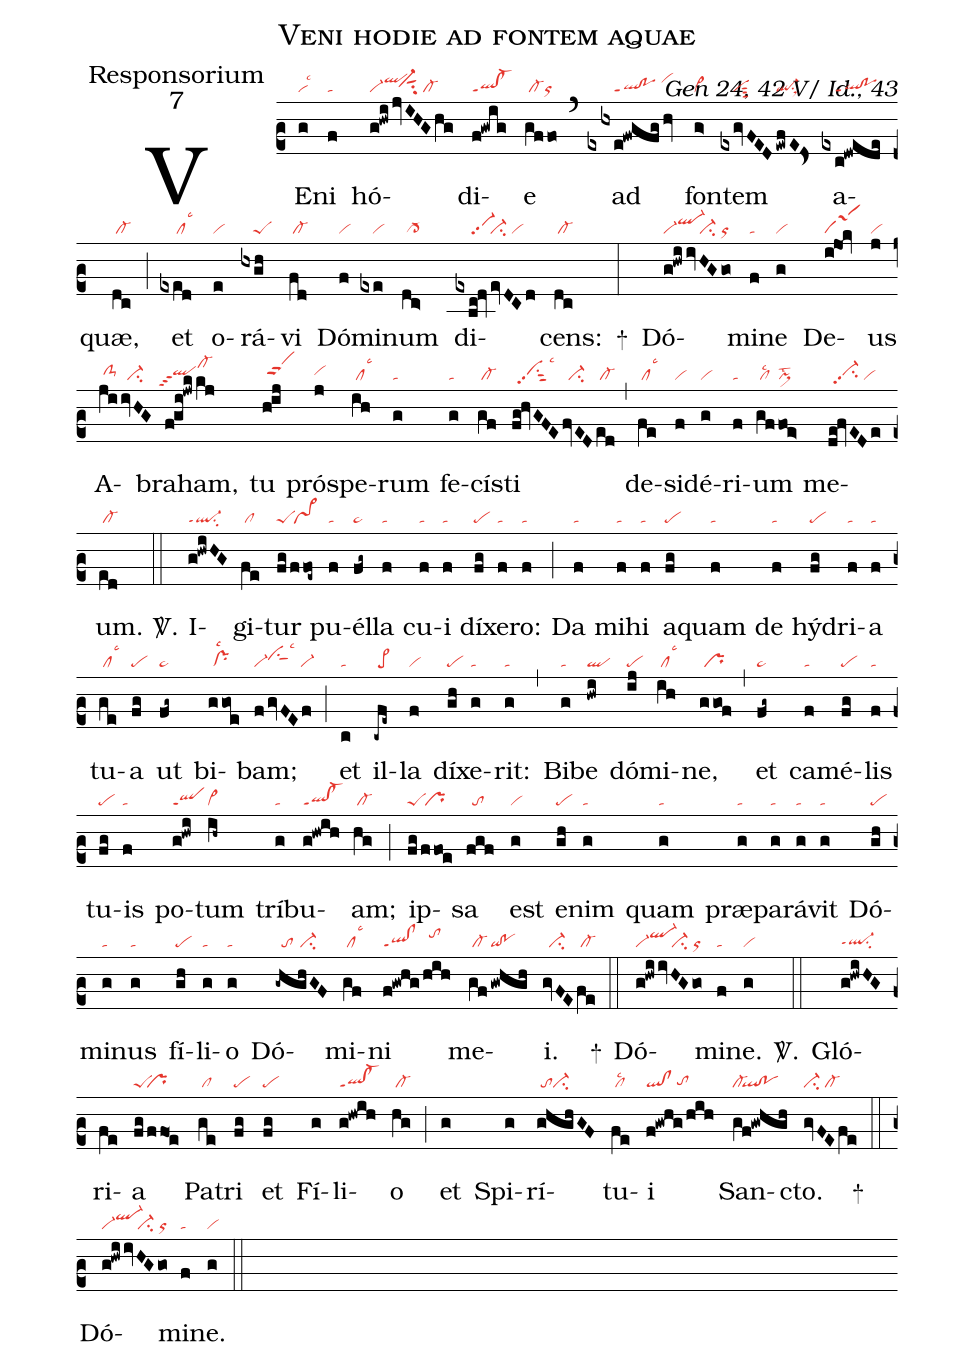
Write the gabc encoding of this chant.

name:Veni hodie ad fontem aquae;
office-part:Responsorium;
mode:7;
commentary:Gen 24, 42 V/ Id., 43;
nabc-lines:1;
%%
(c2)
VE(g|vilsc3)ni(f|ta) hó(g!hwi|vi-qlhj|/jvIHGhg|//vi-hhsut1su2/cl-)di(f!gwig|ql!cl-ppt1)e(gffo|/cl-or) (`)
ad(exhxe!fwgfg/hv|////////ql!poppt1/vihj) fon(g>|vi>)tem(exgvFED|////visut3|/EwfE!Ds>|ql-su1sux1) a(exc!dwede|////ql!poppt1)quæ,(dc|/cl-) (;)
et(exed|/////cllsc3) o(e|vi)rá(hxgh|////peS)vi(fd|/cl-) Dó(f|vi)mi(exe|////vi)num(dc>|/cl->) di(exbc!dv|/////vi-pp2|/evDCd|vi-su2/vi)cens:(dc|/cl-) +(:)
Dó(g!hwiivHGgo|vi-ql-hj``ci-/or)mi(f|ta)ne(g|vi) De(ijOk|saM1)us(j|vi) A(ji|/clS-hh|ivHG|//ci-)braham,(f!gi!jwkkj|``qlhhppt3cl-hk) tu(hij|/vihhppt2) pró(j|vihh)spe(ih|/cllsc3)rum(g|ta) fe(g|ta)cís(gf|/cl-)ti(fg!hvGFE|//vihhpp2su1sut2lsc3|fvED|//ci-|ed|/cl-) (,)
de(fe|/cllsc3)si(f|vi)dé(g|vi)ri(f|ta)um(gf|/cllsc2|foe>|pi>lst2) me(de!fvEDe|//vi-hhpp2su2/vi)um.(ed|/cl-) <sp>V/</sp>.(::)
I(g!hwiHG|ql-ppt1su2)gi(fe|/cl)tur(fg|peS|/ffoe~|/pr~) pu(f|ta)él(fg~|pe~)la(f|ta) cu(f|ta)i(f|ta) dí(fg|pe)xe(f|ta)ro:(f|ta) (;)
Da(f|ta) mi(f|ta)hi(f|ta) a(fg|pe)quam(f|ta) de(f|ta) hý(fg|pe)dri(f|ta)a(f|ta) tu(ge|/cllsc3)a(fg|pe) ut(fg~|pe~) bi(ggoe|/prlsc2)bam;(f/gvFEf|vi-ciShilsc3/vi-) (;)
et(c|ta) il(-cfe~|/pe>)la(f|vi) dí(gh|pe)xe(g|ta)rit:(g|ta) (,)
Bi(g|ta)be(hwi|ql) dó(ij|pe)mi(ih|/cllsc3)ne,(ggof|/pr) (,)
et(fg~|pe~) ca(f|ta)mé(fg|pe)lis(f|ta) tu(fg|pe)is(f|ta) po(g!hwi|qlppt1)tum(ih~|cl~) trí(g|ta)bu(g!hwih|ql!cl-ppt1)am;(hg|/cl-) (;)
ip(fg|peS|/ffoe|/pr)sa(fgf|//to) est(g|vi) e(gh|pe)nim(g|ta) quam(g|ta) præ(g|ta)pa(g|ta)rá(g|ta)vit(g|ta) Dó(gh|pe)mi(g|ta)nus(g|ta) fí(gh|pe)li(g|ta)o(g|ta) Dó(-ghghGF|//to//ci-)mi(gf|/cllsc3)ni(f!gwhg|ql!clppt1|/hih|//tohj) me(gf|/cl-|!gwhgh|qi!po)i.(gvFE|//ci-|/fe|/cl-) +(::)
Dó(g!hwiivHGgo|vi-ql-hj``ci-/or)mi(f|ta)ne.(g|vi) <sp>V/</sp>.(::)
Gló(g!hwiHG|ql-hgppt1su2)ri(fe)a(fg/ffo1e|peS``pr) Pa(ge|/cl)tri(fg|pe) et(fg|pe) Fí(g)li(g!hwih|ql!cl-ppt1)o(hg|/cl-) (;)
et(g) Spi(g)rí(g!@hghGF|/toci-)tu(fe|/cllsc2)i(f!gwhg/hih|ql!cl/tohg) San(gf!gw!@hgh|cl-``ql!po)cto.(gvFEfe|ci-/cl-) +(::)
Dó(g!hwiivHGgo|vi-ql-hj``ci-/or)mi(f|ta)ne.(g|vi) (::)
